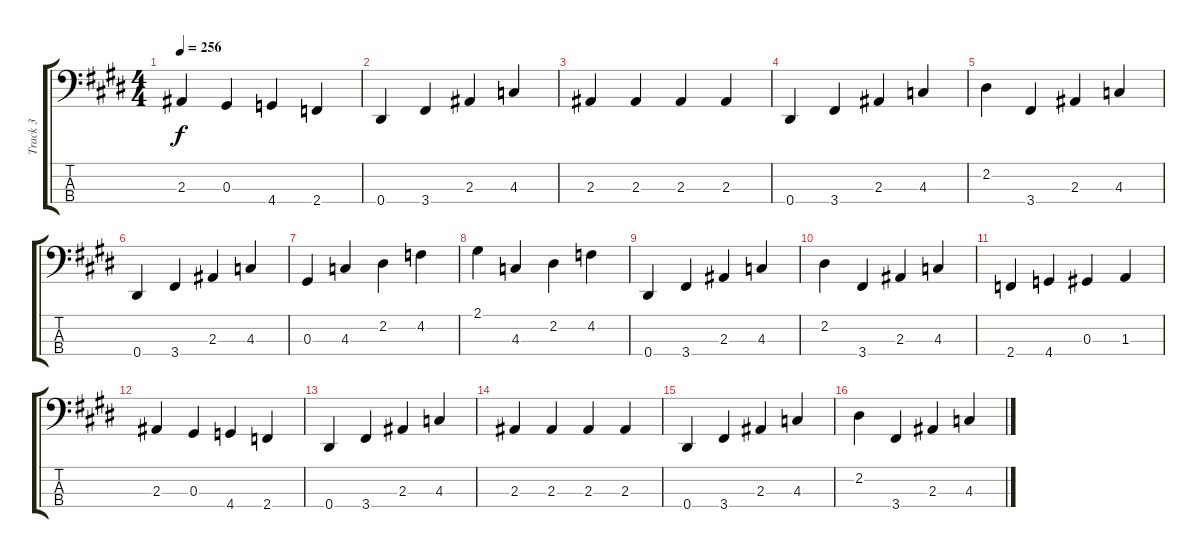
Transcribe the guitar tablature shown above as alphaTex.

\track ("Track 3" "Track 3") {instrument electricbassfinger}
\staff {score tabs}
\tuning (Gb2 Db2 Ab1 Eb1) {hide}
\ts (4 4)
\tempo 256
\clef f4
\ks e
2.3.4{dy f} 0.3.4 4.4.4 2.4.4 |
0.4.4 3.4.4 2.3.4 4.3.4 |
2.3.4 2.3.4 2.3.4 2.3.4 |
0.4.4 3.4.4 2.3.4 4.3.4 |
2.2.4 3.4.4 2.3.4 4.3.4 |
0.4.4 3.4.4 2.3.4 4.3.4 |
0.3.4 4.3.4 2.2.4 4.2.4 |
2.1.4 4.3.4 2.2.4 4.2.4 |
0.4.4 3.4.4 2.3.4 4.3.4 |
2.2.4 3.4.4 2.3.4 4.3.4 |
2.4.4 4.4.4 0.3.4 1.3.4 |
2.3.4 0.3.4 4.4.4 2.4.4 |
0.4.4 3.4.4 2.3.4 4.3.4 |
2.3.4 2.3.4 2.3.4 2.3.4 |
0.4.4 3.4.4 2.3.4 4.3.4 |
2.2.4 3.4.4 2.3.4 4.3.4
